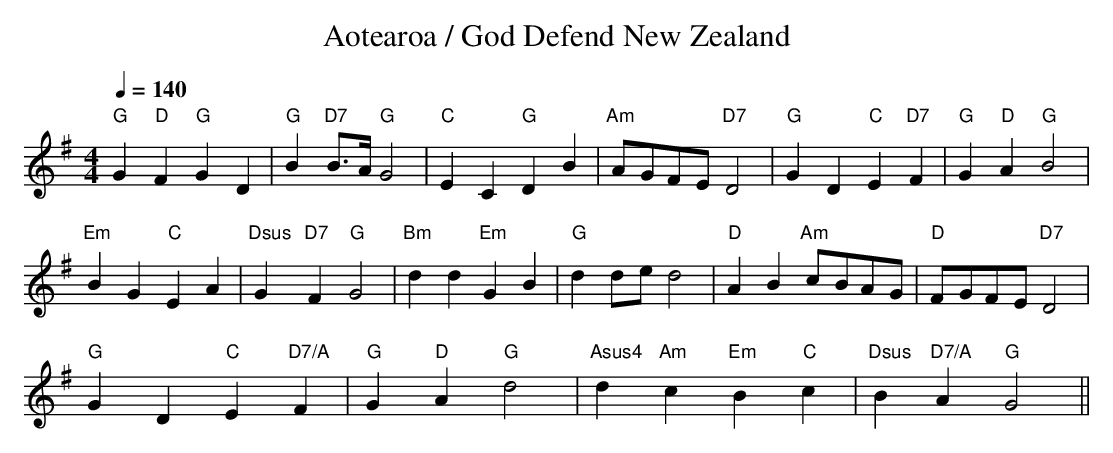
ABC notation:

X:1
T:Aotearoa / God Defend New Zealand
M:4/4
L:1/4
Q:1/4=140
K:G
"G" G "D" F "G" G D | "G" B "D7" B/>A/ "G" G2 |
"C" E C "G" D B | "Am" A/-G/F/-E/ "D7" D2 |
"G" G D "C" E "D7" F | "G" G "D" A "G" B2 | !
"Em" B G "C" E A | "Dsus" G- "D7" F "G" G2 |
"Bm" d d "Em" G B | "G" d d/-e/ d2 |
"D" A B "Am" c/-B/A/-G/ | "D" F/-G/F/-E/ "D7" D2 | !
"G" G D "C" E "D7/A" F | "G" G "D" A "G" d2 |
"Asus4" d "Am" c "Em" B "C" c | "Dsus" B- "D7/A" A "G" G2 ||
